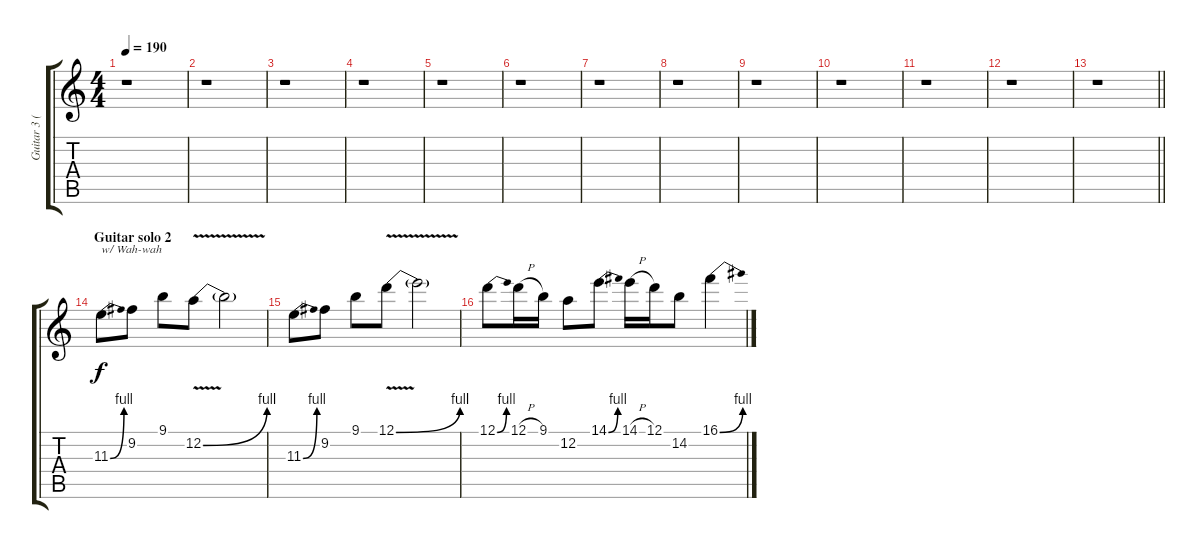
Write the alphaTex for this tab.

\track ("Guitar 3 (Lead)" "Guitar 3 (") {instrument overdrivenguitar}
\staff {score tabs}
\tuning (D4 A3 F3 C3 G2 D2) {hide}
\ts (4 4)
\tempo 190
\clef g2
\ks c
r.1{dy f} |
r.1 |
r.1 |
r.1 |
r.1 |
r.1 |
r.1 |
r.1 |
r.1 |
r.1 |
r.1 |
r.1 |
\barLineRight lightlight
r.1 |
\section ("" "Guitar solo 2")
11.3{be (bend 0 0 60 4)}.8{txt "w/ Wah-wah" volume 16 balance 8} 9.2.8 9.1.8 12.2{be (bend 0 0 60 4) v}.8 12.2{t}.2 |
11.3{be (bend 0 0 60 4)}.8 9.2.8 9.1.8 12.1{be (bend 0 0 60 4) v}.8 12.1{t}.2 |
12.1{be (bend 0 0 60 4)}.8 12.1{h}.16 9.1.16 12.2.8 14.1{be (bend 0 0 60 4)}.8 14.1{h}.16 12.1.16 14.2.8 16.1{be (bend 0 0 60 4)}.4
